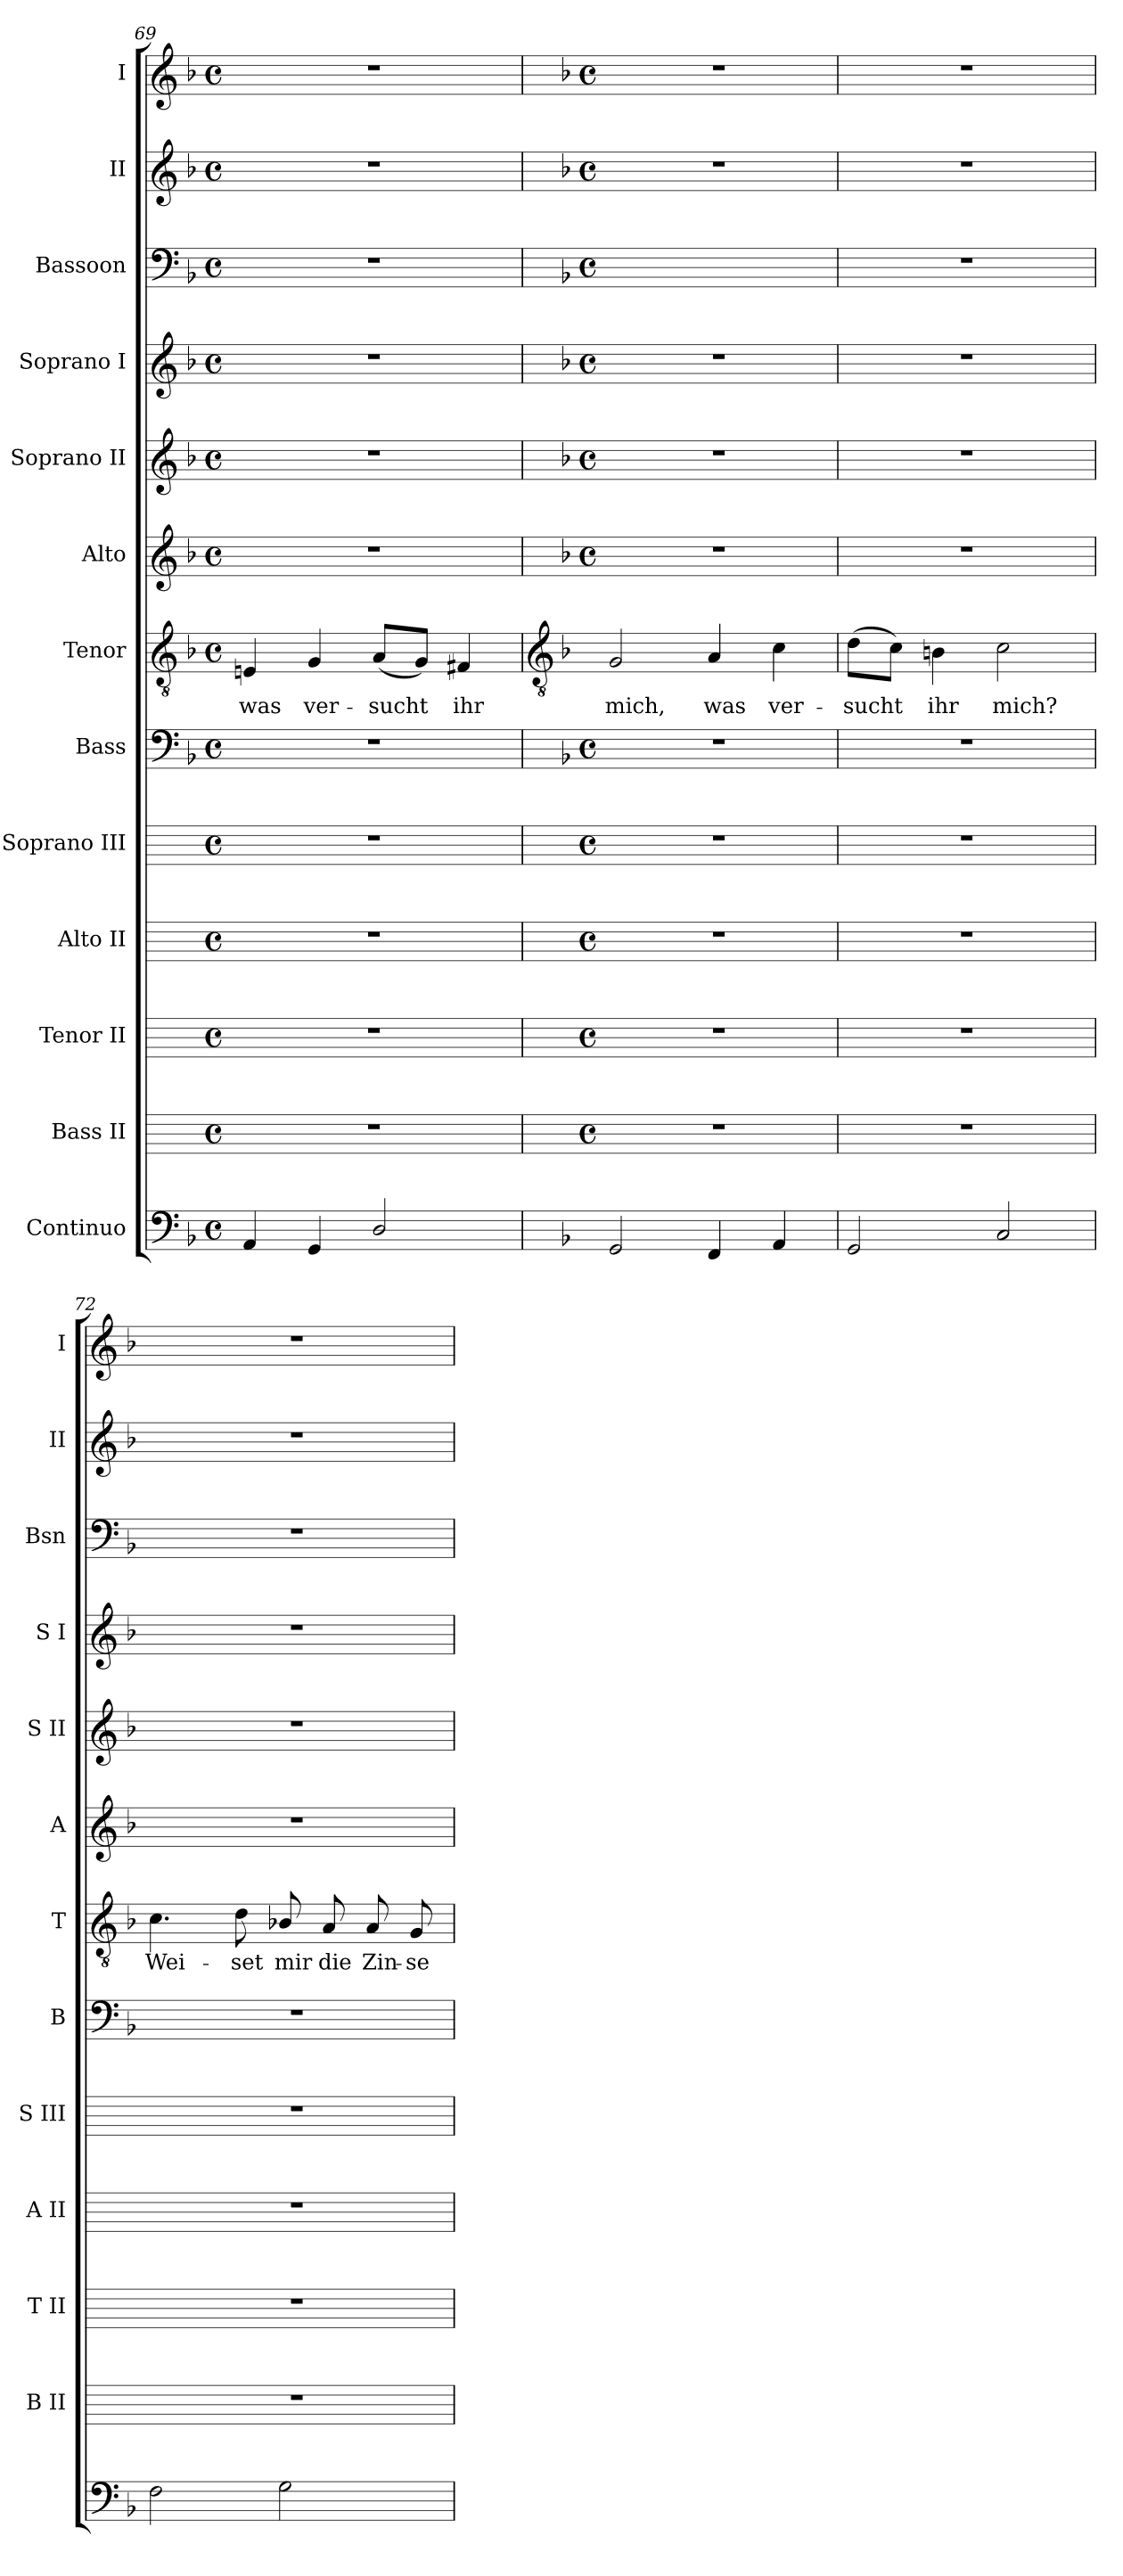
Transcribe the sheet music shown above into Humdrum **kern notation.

**kern	**kern	**kern	**kern	**kern	**kern	**kern	**text	**kern	**kern	**kern	**kern	**kern	**kern
*part13	*part12	*part11	*part10	*part9	*part8	*part7	*part7	*part6	*part5	*part4	*part3	*part2	*part1
*staff13	*staff12	*staff11	*staff10	*staff9	*staff8	*staff7	*staff7	*staff6	*staff5	*staff4	*staff3	*staff2	*staff1
*I"Continuo	*I"Bass II	*I"Tenor II	*I"Alto II	*I"Soprano III	*I"Bass	*I"Tenor	*	*I"Alto	*I"Soprano II	*I"Soprano I	*I"Bassoon	*I"II	*I"I
*	*I'B II	*I'T II	*I'A II	*I'S III	*I'B	*I'T	*	*I'A	*I'S II	*I'S I	*I'Bsn	*I'II	*I'I
*clefF4	*	*	*	*	*clefF4	*clefGv2	*	*clefG2	*clefG2	*clefG2	*clefF4	*clefG2	*clefG2
*	*ITrd4c7	*ITrd4c7	*ITrd4c7	*ITrd4c7	*	*	*	*	*	*	*	*	*
*k[b-]	*	*	*	*	*k[b-]	*k[b-]	*	*k[b-]	*k[b-]	*k[b-]	*k[b-]	*k[b-]	*k[b-]
*F:	*	*	*	*	*F:	*F:	*	*F:	*F:	*F:	*F:	*F:	*F:
*M4/4	*M4/4	*M4/4	*M4/4	*M4/4	*M4/4	*M4/4	*	*M4/4	*M4/4	*M4/4	*M4/4	*M4/4	*M4/4
*met(c)	*met(c)	*met(c)	*met(c)	*met(c)	*met(c)	*met(c)	*	*met(c)	*met(c)	*met(c)	*met(c)	*met(c)	*met(c)
=69	=69	=69	=69	=69	=69	=69	=69	=69	=69	=69	=69	=69	=69
!	!	!	!	!	!	!	!LO:LY:b	!	!	!	!	!	!
4AA	1r	1r	1r	1r	1r	4En	was	1r	1r	1r	1r	1r	1r
!	!	!	!	!	!	!	!LO:LY:b	!	!	!	!	!	!
4GG/	.	.	.	.	.	4G	ver-	.	.	.	.	.	.
!	!	!	!	!	!	!	!LO:LY:b	!	!	!	!	!	!
2D/	.	.	.	.	.	(<8AL	-sucht	.	.	.	.	.	.
.	.	.	.	.	.	8GJ)	.	.	.	.	.	.	.
!	!	!	!	!	!	!	!LO:LY:b	!	!	!	!	!	!
.	.	.	.	.	.	4F#X	ihr	.	.	.	.	.	.
!!LO:LB:g=z
=70	=70	=70	=70	=70	=70	=70	=70	=70	=70	=70	=70	=70	=70
*	*	*	*	*	*	*clefGv2	*	*	*	*	*	*	*
*	*	*	*	*	*	*	*	*	*	*	*k[b-]	*k[b-]	*k[b-]
*	*	*	*	*	*	*	*	*	*	*	*F:	*F:	*F:
*	*M4/4	*M4/4	*M4/4	*M4/4	*M4/4	*	*	*M4/4	*M4/4	*M4/4	*M4/4	*M4/4	*M4/4
*	*met(c)	*met(c)	*met(c)	*met(c)	*met(c)	*	*	*met(c)	*met(c)	*met(c)	*met(c)	*met(c)	*met(c)
!	!	!	!	!	!	!	!LO:LY:b	!	!	!	!	!	!
2GG	1r	1r	1r	1r	1r	2G	mich,	1r	1r	1r	1ryy	1r	1r
!	!	!	!	!	!	!	!LO:LY:b	!	!	!	!	!	!
4FF	.	.	.	.	.	4A	was	.	.	.	.	.	.
!	!	!	!	!	!	!	!LO:LY:b	!	!	!	!	!	!
4AA	.	.	.	.	.	4c	ver-	.	.	.	.	.	.
=71	=71	=71	=71	=71	=71	=71	=71	=71	=71	=71	=71	=71	=71
!	!	!	!	!	!	!	!LO:LY:b	!	!	!	!	!	!
2GG	1r	1r	1r	1r	1r	(>8dL	-sucht	1r	1r	1r	1r	1r	1r
.	.	.	.	.	.	8cJ)	.	.	.	.	.	.	.
!	!	!	!	!	!	!	!LO:LY:b	!	!	!	!	!	!
.	.	.	.	.	.	4Bn	ihr	.	.	.	.	.	.
!	!	!	!	!	!	!	!LO:LY:b	!	!	!	!	!	!
2C	.	.	.	.	.	2c	mich?	.	.	.	.	.	.
=72	=72	=72	=72	=72	=72	=72	=72	=72	=72	=72	=72	=72	=72
!	!	!	!	!	!	!	!LO:LY:b	!	!	!	!	!	!
2F	1r	1r	1r	1r	1r	4.c	Wei-	1r	1r	1r	1r	1r	1r
!	!	!	!	!	!	!	!LO:LY:b	!	!	!	!	!	!
.	.	.	.	.	.	8d	-set	.	.	.	.	.	.
!	!	!	!	!	!	!	!LO:LY:b	!	!	!	!	!	!
2G	.	.	.	.	.	8B-X/	mir	.	.	.	.	.	.
!	!	!	!	!	!	!	!LO:LY:b	!	!	!	!	!	!
.	.	.	.	.	.	8A	die	.	.	.	.	.	.
!	!	!	!	!	!	!	!LO:LY:b	!	!	!	!	!	!
.	.	.	.	.	.	8A	Zin-	.	.	.	.	.	.
!	!	!	!	!	!	!	!LO:LY:b	!	!	!	!	!	!
.	.	.	.	.	.	8G	-se-	.	.	.	.	.	.
=	=	=	=	=	=	=	=	=	=	=	=	=	=
*-	*-	*-	*-	*-	*-	*-	*-	*-	*-	*-	*-	*-	*-
